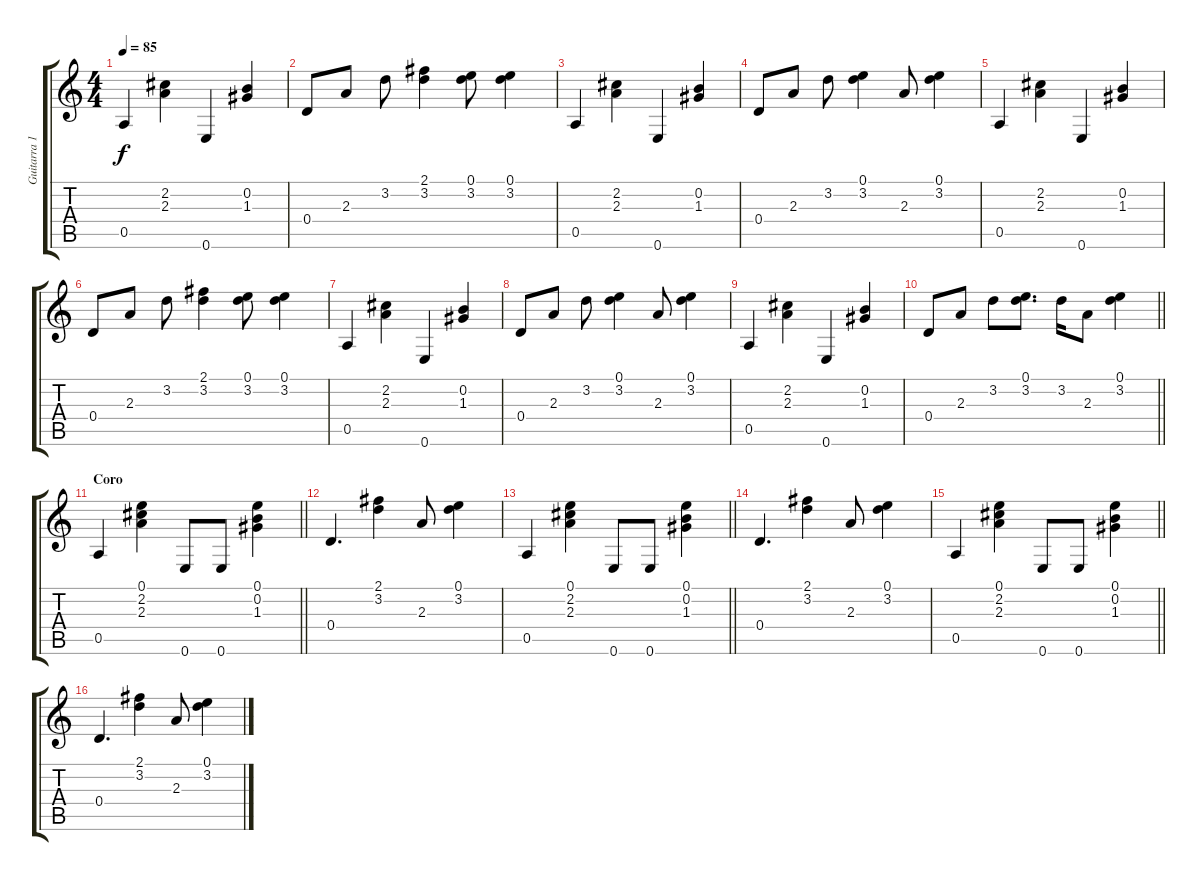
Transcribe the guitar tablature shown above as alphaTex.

\track ("Guitarra 1" "Guitarra 1") {instrument electricguitarclean}
\staff {score tabs}
\tuning (E4 B3 G3 D3 A2 E2) {hide}
\ts (4 4)
\tempo 85
\clef g2
\ks c
0.5.4{dy f} (2.2 2.3).4 0.6.4 (0.2 1.3).4 |
0.4.8 2.3.8 3.2.8 (2.1 3.2).4 (0.1 3.2).8 (0.1 3.2).4 |
0.5.4 (2.2 2.3).4 0.6.4 (0.2 1.3).4 |
0.4.8 2.3.8 3.2.8 (0.1 3.2).4 2.3.8 (0.1 3.2).4 |
0.5.4 (2.2 2.3).4 0.6.4 (0.2 1.3).4 |
0.4.8 2.3.8 3.2.8 (2.1 3.2).4 (0.1 3.2).8 (0.1 3.2).4 |
0.5.4 (2.2 2.3).4 0.6.4 (0.2 1.3).4 |
0.4.8 2.3.8 3.2.8 (0.1 3.2).4 2.3.8 (0.1 3.2).4 |
0.5.4 (2.2 2.3).4 0.6.4 (0.2 1.3).4 |
\barLineRight lightlight
0.4.8 2.3.8 3.2.8 (0.1 3.2).8{d} 3.2.16 2.3.8 (0.1 3.2).4 |
\section ("" "Coro")
\barLineRight lightlight
0.5.4 (0.1 2.2 2.3).4 0.6.8 0.6.8 (0.1 0.2 1.3).4 |
0.4.4{d} (2.1 3.2).4 2.3.8 (0.1 3.2).4 |
\barLineRight lightlight
0.5.4 (0.1 2.2 2.3).4 0.6.8 0.6.8 (0.1 0.2 1.3).4 |
0.4.4{d} (2.1 3.2).4 2.3.8 (0.1 3.2).4 |
\barLineRight lightlight
0.5.4 (0.1 2.2 2.3).4 0.6.8 0.6.8 (0.1 0.2 1.3).4 |
0.4.4{d} (2.1 3.2).4 2.3.8 (0.1 3.2).4
